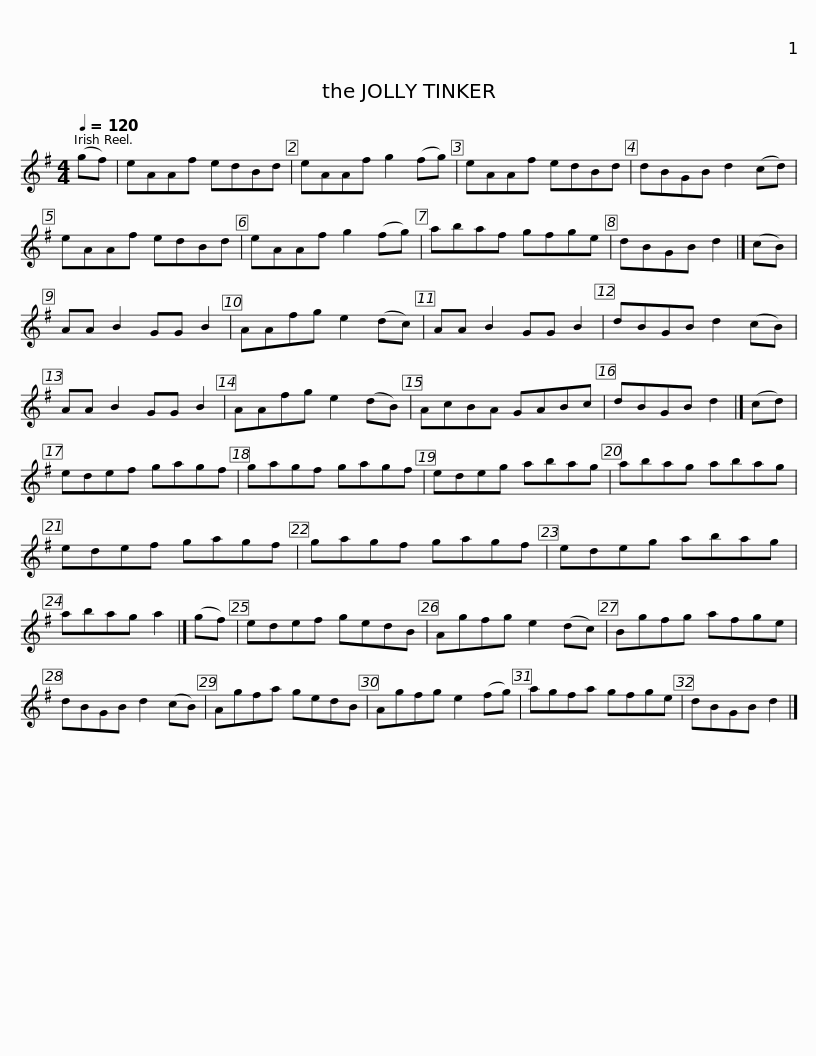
X:1
L:1/8
Q:1/4=120
M:4/4
I:linebreak $
K:G
V:1 treble
V:1
 (gf) | eAAf edBd | eAAf g2 (fg) | eAAf edBd | dBGB d2 (cd) | %5
 eAAf edBd |$ eAAf g2 (fg) | abaf gfge | dBGB d2 |] (cB) | %10
 AA B2 GG B2 | AAfg e2 (dc) | AA B2 GG B2 |$ dBGB d2 (cB) | AA B2 GG B2 | %15
 AAfg e2 (dB) | AcBA GABc | dBGB d2 |] (cd) | edef gagf |$ %20
 gagf gagf | edeg abag | abag abag | edef gagf | gagf gagf |$ %25
 edeg abag | abag a2 |] (gf) | edef gedB | Agfg e2 (dc) | %30
 Bgfg afge |$ dBGB d2 (cB) | Agfa gedB | Agfg e2 (fg) | agfa gfge | %35
 dBGB d2 |] %36
